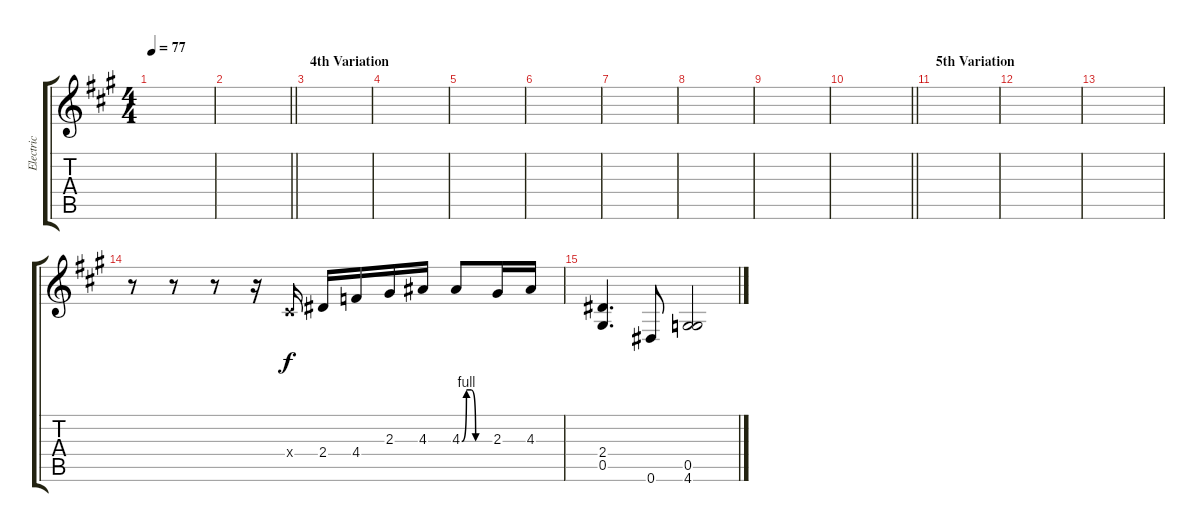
\track ("Electric" "Electric") {instrument distortionguitar}
\staff {score tabs}
\tuning (Eb4 Bb3 Gb3 Db3 Ab2 Eb2) {hide}
\ts (4 4)
\tempo 77
\clef g2
\ks a
|
\barLineRight lightlight
|
\section ("" "4th Variation")
|
|
|
|
|
|
|
\barLineRight lightlight
|
\section ("" "5th Variation")
|
|
|
r.8 r.8 r.8 r.16 0.4{x}.16 2.4.16 4.4.16 2.3.16 4.3.16 4.3{be (custom 0 0 10 4 20 4 30 0 60 0)}.8 2.3.16 4.3.16 |
(2.4 0.5).4{d} 0.6.8 (0.5 4.6).2
